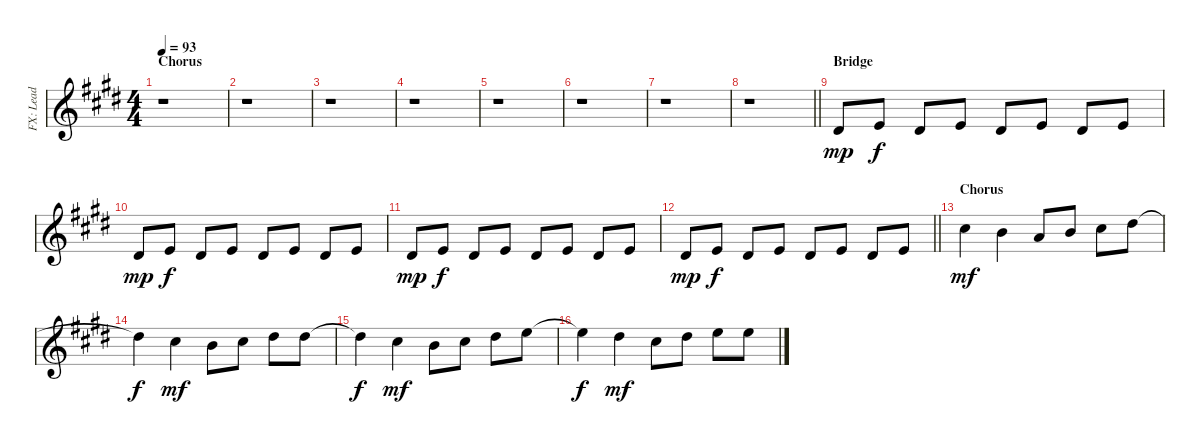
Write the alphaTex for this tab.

\track ("FX: Lead" "FX: Lead") {instrument fx3crystal}
\staff {score}
\tuning (E4 B3 G3 D3 A2 E2) {hide}
\ts (4 4)
\section ("" "Chorus")
\tempo 93
\clef g2
\ks c#minor
r.1{dy f} |
r.1 |
r.1 |
r.1 |
r.1 |
r.1 |
r.1 |
\barLineRight lightlight
r.1 |
\section ("" "Bridge")
4.2.8{dy mp} 5.2.8{dy f} 4.2.8 5.2.8 4.2.8 5.2.8 4.2.8 5.2.8 |
4.2.8{dy mp} 5.2.8{dy f} 4.2.8 5.2.8 4.2.8 5.2.8 4.2.8 5.2.8 |
4.2.8{dy mp} 5.2.8{dy f} 4.2.8 5.2.8 4.2.8 5.2.8 4.2.8 5.2.8 |
\barLineRight lightlight
4.2.8{dy mp} 5.2.8{dy f} 4.2.8 5.2.8 4.2.8 5.2.8 4.2.8 5.2.8 |
\section ("" "Chorus")
9.1.4{dy mf} 7.1.4 5.1.8 7.1.8 9.1.8 11.1.8 |
11.1{t}.4{dy f} 9.1.4{dy mf} 7.1.8 9.1.8 11.1.8 11.1.8 |
11.1{t}.4{dy f} 9.1.4{dy mf} 7.1.8 9.1.8 11.1.8 12.1.8 |
12.1{t}.4{dy f} 11.1.4{dy mf} 9.1.8 11.1.8 12.1.8 12.1.8
